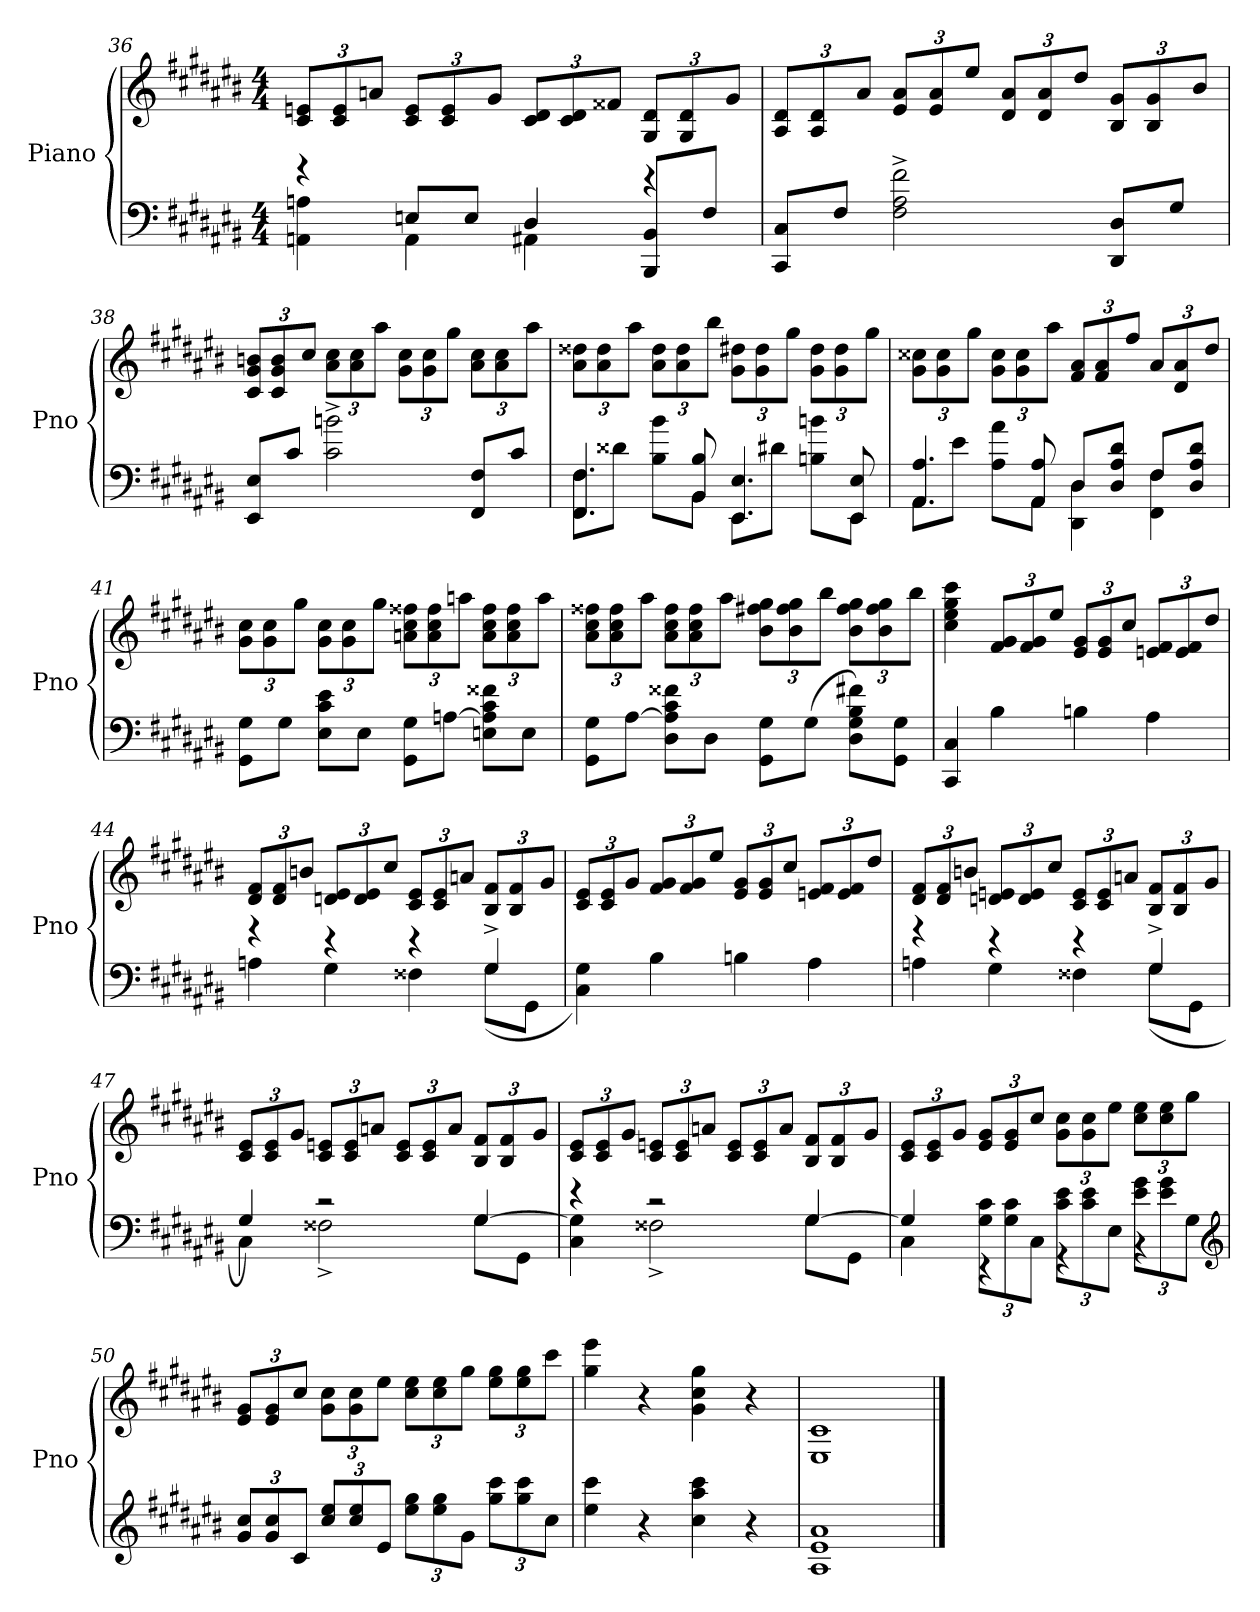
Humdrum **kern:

**kern	**kern
*part1	*part1
*staff2	*staff1
*I"Piano	*
*I'Pno	*
*clefF4	*clefG2
*k[f#c#g#d#a#e#b#]	*k[f#c#g#d#a#e#b#]
*M4/4	*M4/4
=36	=36
*^	*
4r	4AAn\ 4An\	12c#/ 12en/L
.	.	12c#/ 12e/
.	.	12an/J
8En/L	4AA\	12c#/ 12e/L
.	.	12c#/ 12e/
8E/J	.	.
.	.	12g#/J
4D#/	4AA#X\	12c#/ 12d#/L
.	.	12c#/ 12d#/
.	.	12f##X/J
4r	8BBB#/ 8BB#/L	12G#/ 12d#/L
.	.	12G#/ 12d#/
.	8F#/J	.
.	.	12g#/J
*v	*v	*
=37	=37
8CC#/ 8C#/L	12A#/ 12d#/L
.	12A#/ 12d#/
8F#/J	.
.	12a#/J
2F#^\ 2A#^\ 2f#^\	12e#/ 12a#/L
.	12e#/ 12a#/
.	12ee#/J
.	12d#/ 12a#/L
.	12d#/ 12a#/
.	12dd#/J
8DD#/ 8D#/L	12B#/ 12g#/L
.	12B#/ 12g#/
8G#/J	.
.	12b#/J
=38	=38
8EE#/ 8E#/L	12c#/ 12g#/ 12bn/L
.	12c#/ 12g#/ 12b/
8c#/J	.
.	12cc#/J
2c#^\ 2bn^\	12a#\ 12cc#\L
.	12a#\ 12cc#\
.	12aa#\J
.	12g#\ 12cc#\L
.	12g#\ 12cc#\
.	12gg#\J
8FF#/ 8F#/L	12a#\ 12cc#\L
.	12a#\ 12cc#\
8c#/J	.
.	12aa#\J
=39	=39
*^	*
8FF#\ 8F#\L	4.FF#/ 4.F#/	12a#\ 12dd##X\L
.	.	12a#\ 12dd##\
8d##X\J	.	.
.	.	12aa#\J
8B#\ 8b#\L	.	12a#\ 12dd##\L
.	.	12a#\ 12dd##\
8BB#\J	8BB#/ 8B#/	.
.	.	12bb#\J
8EE#\L	4.EE#/ 4.E#/	12g#\ 12dd#X\L
.	.	12g#\ 12dd#\
8d#X\J	.	.
.	.	12gg#\J
8Bn\ 8bn\L	.	12g#\ 12dd#\L
.	.	12g#\ 12dd#\
8EE#\J	8EE#/ 8E#/	.
.	.	12gg#\J
=40	=40	=40
4.AA#/ 4.A#/	8AA#\L	12g#\ 12cc##X\L
.	.	12g#\ 12cc##\
.	8e#\J	.
.	.	12gg#\J
.	8A#\ 8a#\L	12g#\ 12cc##\L
.	.	12g#\ 12cc##\
8AA#/ 8A#/	8AA#\J	.
.	.	12aa#\J
8D#/L	4DD#\ 4D#\	12f#/ 12a#/L
.	.	12f#/ 12a#/
8D#/ 8A#/ 8d#/J	.	.
.	.	12ff#/J
8F#/L	4FF#\ 4F#\	12a#/L
.	.	12d#/ 12a#/
8D#/ 8A#/ 8d#/J	.	.
.	.	12dd#/J
*v	*v	*
=41	=41
8GG#\ 8G#\L	12g#\ 12cc#\L
.	12g#\ 12cc#\
8G#\J	.
.	12gg#\J
8E#\ 8c#\ 8e#\L	12g#\ 12cc#\L
.	12g#\ 12cc#\
8E#\J	.
.	12gg#\J
8GG#\ 8G#\L	12an\ 12cc#\ 12ff##X\L
.	12a\ 12cc#\ 12ff##\
[8An\J	.
.	12aan\J
8En\ 8A]\ 8c#\ 8f##X\L	12a\ 12cc#\ 12ff##\L
.	12a\ 12cc#\ 12ff##\
8E\J	.
.	12aa\J
=42	=42
8GG#\ 8G#\L	12a#\ 12cc#\ 12ff##X\L
.	12a#\ 12cc#\ 12ff##\
[8A#\J	.
.	12aa#\J
8D#\ 8A#]\ 8c#\ 8f##X\L	12a#\ 12cc#\ 12ff##\L
.	12a#\ 12cc#\ 12ff##\
8D#\J	.
.	12aa#\J
8GG#\ 8G#\L	12b#\ 12ff#X\ 12gg#\L
.	12b#\ 12ff#\ 12gg#\
(8G#\J	.
.	12bb#\J
8D#\ 8G#\ 8B#\ 8f#X\L)	12b#\ 12ff#\ 12gg#\L
.	12b#\ 12ff#\ 12gg#\
8GG#\ 8G#\J	.
.	12bb#\J
=43	=43
4CC#/ 4C#/	4cc#\ 4ee#\ 4gg#\ 4ccc#\
4B#\	12f#/ 12g#/L
.	12f#/ 12g#/
.	12ee#/J
4Bn\	12e#/ 12g#/L
.	12e#/ 12g#/
.	12cc#/J
4A#\	12en/ 12f#/L
.	12e/ 12f#/
.	12dd#/J
=44	=44
*^	*
4r	4An\	12d#/ 12f#/L
.	.	12d#/ 12f#/
.	.	12bn/J
4r	4G#\	12dn/ 12e#/L
.	.	12d/ 12e#/
.	.	12cc#/J
4r	4F##X\	12c#/ 12e#/L
.	.	12c#/ 12e#/
.	.	12an/J
4G#^/	(8G#\L	12B#/ 12f#/L
.	.	12B#/ 12f#/
.	8GG#\J	.
.	.	12g#/J
*v	*v	*
=45	=45
4C#\ 4G#\)	12c#/ 12e#/L
.	12c#/ 12e#/
.	12g#/J
4B#\	12f#/ 12g#/L
.	12f#/ 12g#/
.	12ee#/J
4Bn\	12e#/ 12g#/L
.	12e#/ 12g#/
.	12cc#/J
4A#\	12en/ 12f#/L
.	12e/ 12f#/
.	12dd#/J
=46	=46
*^	*
4r	4An\	12d#/ 12f#/L
.	.	12d#/ 12f#/
.	.	12bn/J
4r	4G#\	12dn/ 12en/L
.	.	12d/ 12e/
.	.	12cc#/J
4r	4F##X\	12c#/ 12e/L
.	.	12c#/ 12e/
.	.	12an/J
4G#^/	(8G#\L	12B#/ 12f#/L
.	.	12B#/ 12f#/
.	8GG#\J	.
.	.	12g#/J
=47	=47	=47
4G#/)	4C#\	12c#/ 12e#/L
.	.	12c#/ 12e#/
.	.	12g#/J
2r	2F##X^\	12c#/ 12en/L
.	.	12c#/ 12e/
.	.	12an/J
.	.	12c#/ 12e/L
.	.	12c#/ 12e/
.	.	12a/J
[4G#/	8G#\L	12B#/ 12f#/L
.	.	12B#/ 12f#/
.	8GG#\J	.
.	.	12g#/J
=48	=48	=48
4r	4C#\ 4G#]\	12c#/ 12e#/L
.	.	12c#/ 12e#/
.	.	12g#/J
2r	2F##X^\	12c#/ 12en/L
.	.	12c#/ 12e/
.	.	12an/J
.	.	12c#/ 12e/L
.	.	12c#/ 12e/
.	.	12a/J
[4G#/	8G#\L	12B#/ 12f#/L
.	.	12B#/ 12f#/
.	8GG#\J	.
.	.	12g#/J
=49	=49	=49
4C#\	4G#/]	12c#/ 12e#/L
.	.	12c#/ 12e#/
.	.	12g#/J
12G#\ 12c#\L	4r	12e#/ 12g#/L
12G#\ 12c#\	.	12e#/ 12g#/
12C#\J	.	12cc#/J
12c#\ 12e#\L	4r	12g#\ 12cc#\L
12c#\ 12e#\	.	12g#\ 12cc#\
12E#\J	.	12ee#\J
12e#\ 12g#\L	4r	12cc#\ 12ee#\L
12e#\ 12g#\	.	12cc#\ 12ee#\
12G#\J	.	12gg#\J
*v	*v	*
*clefG2	*
=50	=50
12g#/ 12cc#/L	12e#/ 12g#/L
12g#/ 12cc#/	12e#/ 12g#/
12c#/J	12cc#/J
12cc#/ 12ee#/L	12g#\ 12cc#\L
12cc#/ 12ee#/	12g#\ 12cc#\
12e#/J	12ee#\J
12ee#\ 12gg#\L	12cc#\ 12ee#\L
12ee#\ 12gg#\	12cc#\ 12ee#\
12g#\J	12gg#\J
12gg#\ 12ccc#\L	12ee#\ 12gg#\L
12gg#\ 12ccc#\	12ee#\ 12gg#\
12cc#\J	12ccc#\J
=51	=51
4ee#\ 4ccc#\	4gg#\ 4eee#\
4r	4r
4cc#\ 4aa#\ 4ccc#\	4g#\ 4cc#\ 4gg#\
4r	4r
=52	=52
1A# 1e# 1a#	1E# 1c#
==	==
*-	*-
